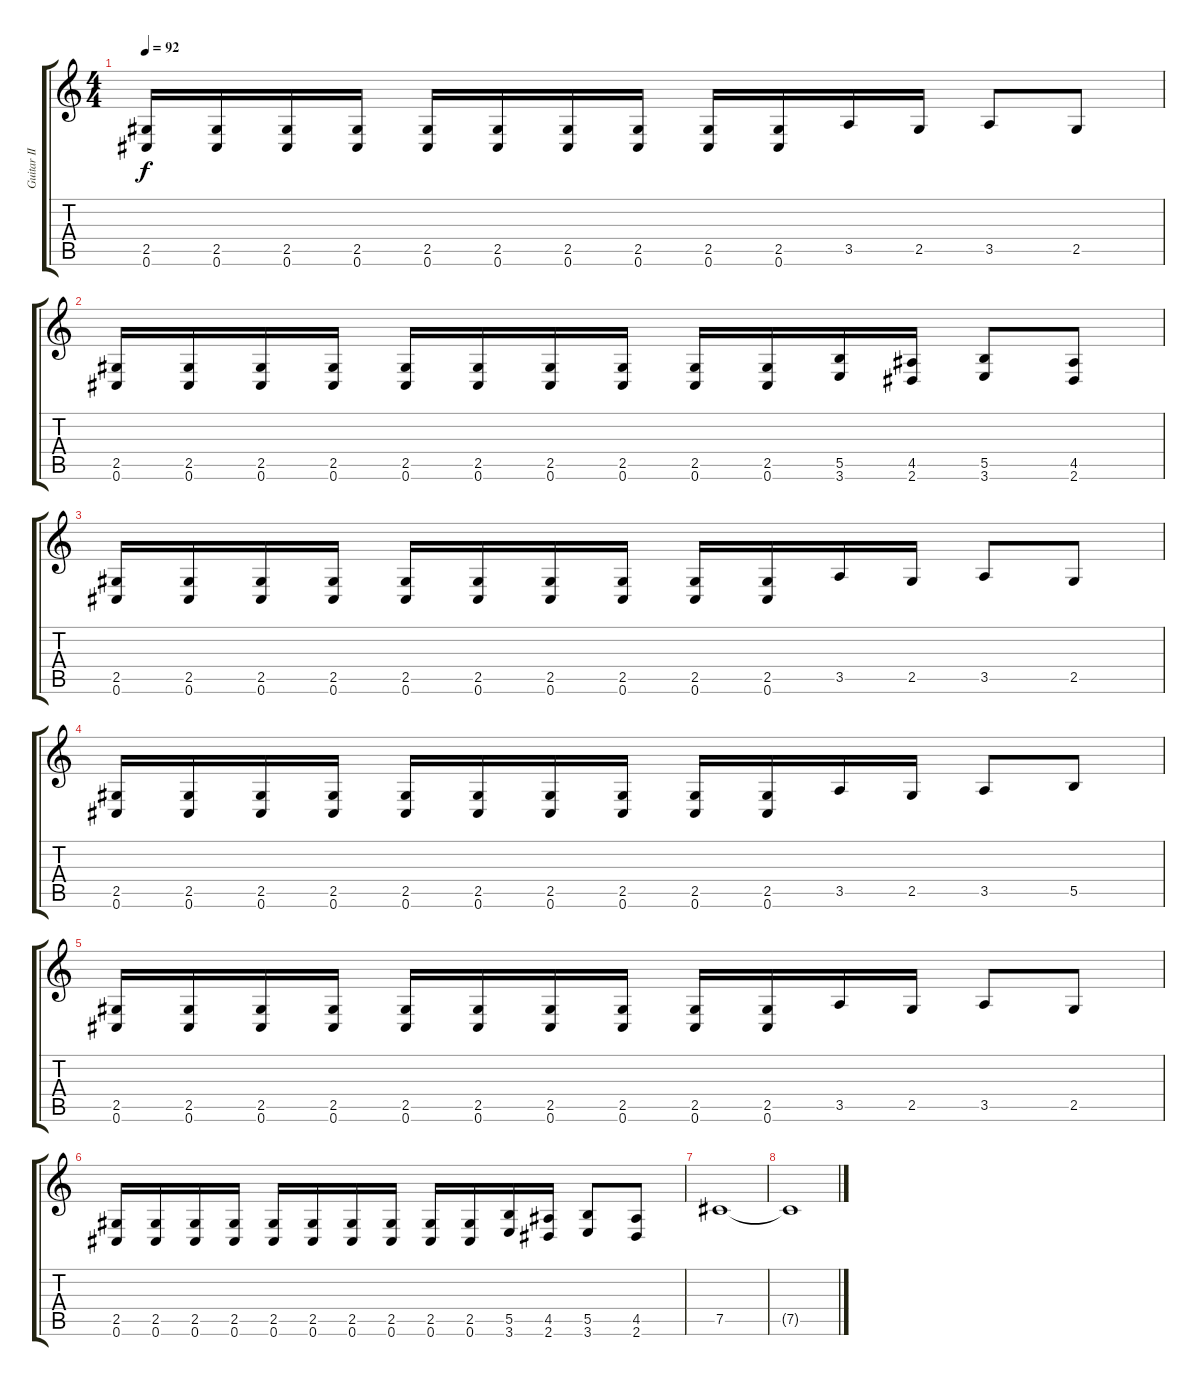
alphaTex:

\track ("Guitar II" "Guitar II") {instrument distortionguitar}
\staff {score tabs}
\tuning (Db4 Ab3 E3 B2 Gb2 Db2) {hide}
\ts (4 4)
\tempo 92
\clef g2
\ks c
(2.5 0.6).16{dy f} (2.5 0.6).16 (2.5 0.6).16 (2.5 0.6).16 (2.5 0.6).16 (2.5 0.6).16 (2.5 0.6).16 (2.5 0.6).16 (2.5 0.6).16 (2.5 0.6).16 3.5.16 2.5.16 3.5.8 2.5.8 |
(2.5 0.6).16 (2.5 0.6).16 (2.5 0.6).16 (2.5 0.6).16 (2.5 0.6).16 (2.5 0.6).16 (2.5 0.6).16 (2.5 0.6).16 (2.5 0.6).16 (2.5 0.6).16 (5.5 3.6).16 (4.5 2.6).16 (5.5 3.6).8 (4.5 2.6).8 |
(2.5 0.6).16 (2.5 0.6).16 (2.5 0.6).16 (2.5 0.6).16 (2.5 0.6).16 (2.5 0.6).16 (2.5 0.6).16 (2.5 0.6).16 (2.5 0.6).16 (2.5 0.6).16 3.5.16 2.5.16 3.5.8 2.5.8 |
(2.5 0.6).16 (2.5 0.6).16 (2.5 0.6).16 (2.5 0.6).16 (2.5 0.6).16 (2.5 0.6).16 (2.5 0.6).16 (2.5 0.6).16 (2.5 0.6).16 (2.5 0.6).16 3.5.16 2.5.16 3.5.8 5.5.8 |
(2.5 0.6).16 (2.5 0.6).16 (2.5 0.6).16 (2.5 0.6).16 (2.5 0.6).16 (2.5 0.6).16 (2.5 0.6).16 (2.5 0.6).16 (2.5 0.6).16 (2.5 0.6).16 3.5.16 2.5.16 3.5.8 2.5.8 |
(2.5 0.6).16 (2.5 0.6).16 (2.5 0.6).16 (2.5 0.6).16 (2.5 0.6).16 (2.5 0.6).16 (2.5 0.6).16 (2.5 0.6).16 (2.5 0.6).16 (2.5 0.6).16 (5.5 3.6).16 (4.5 2.6).16 (5.5 3.6).8 (4.5 2.6).8 |
7.5.1{balance 16} |
7.5{t}.1
